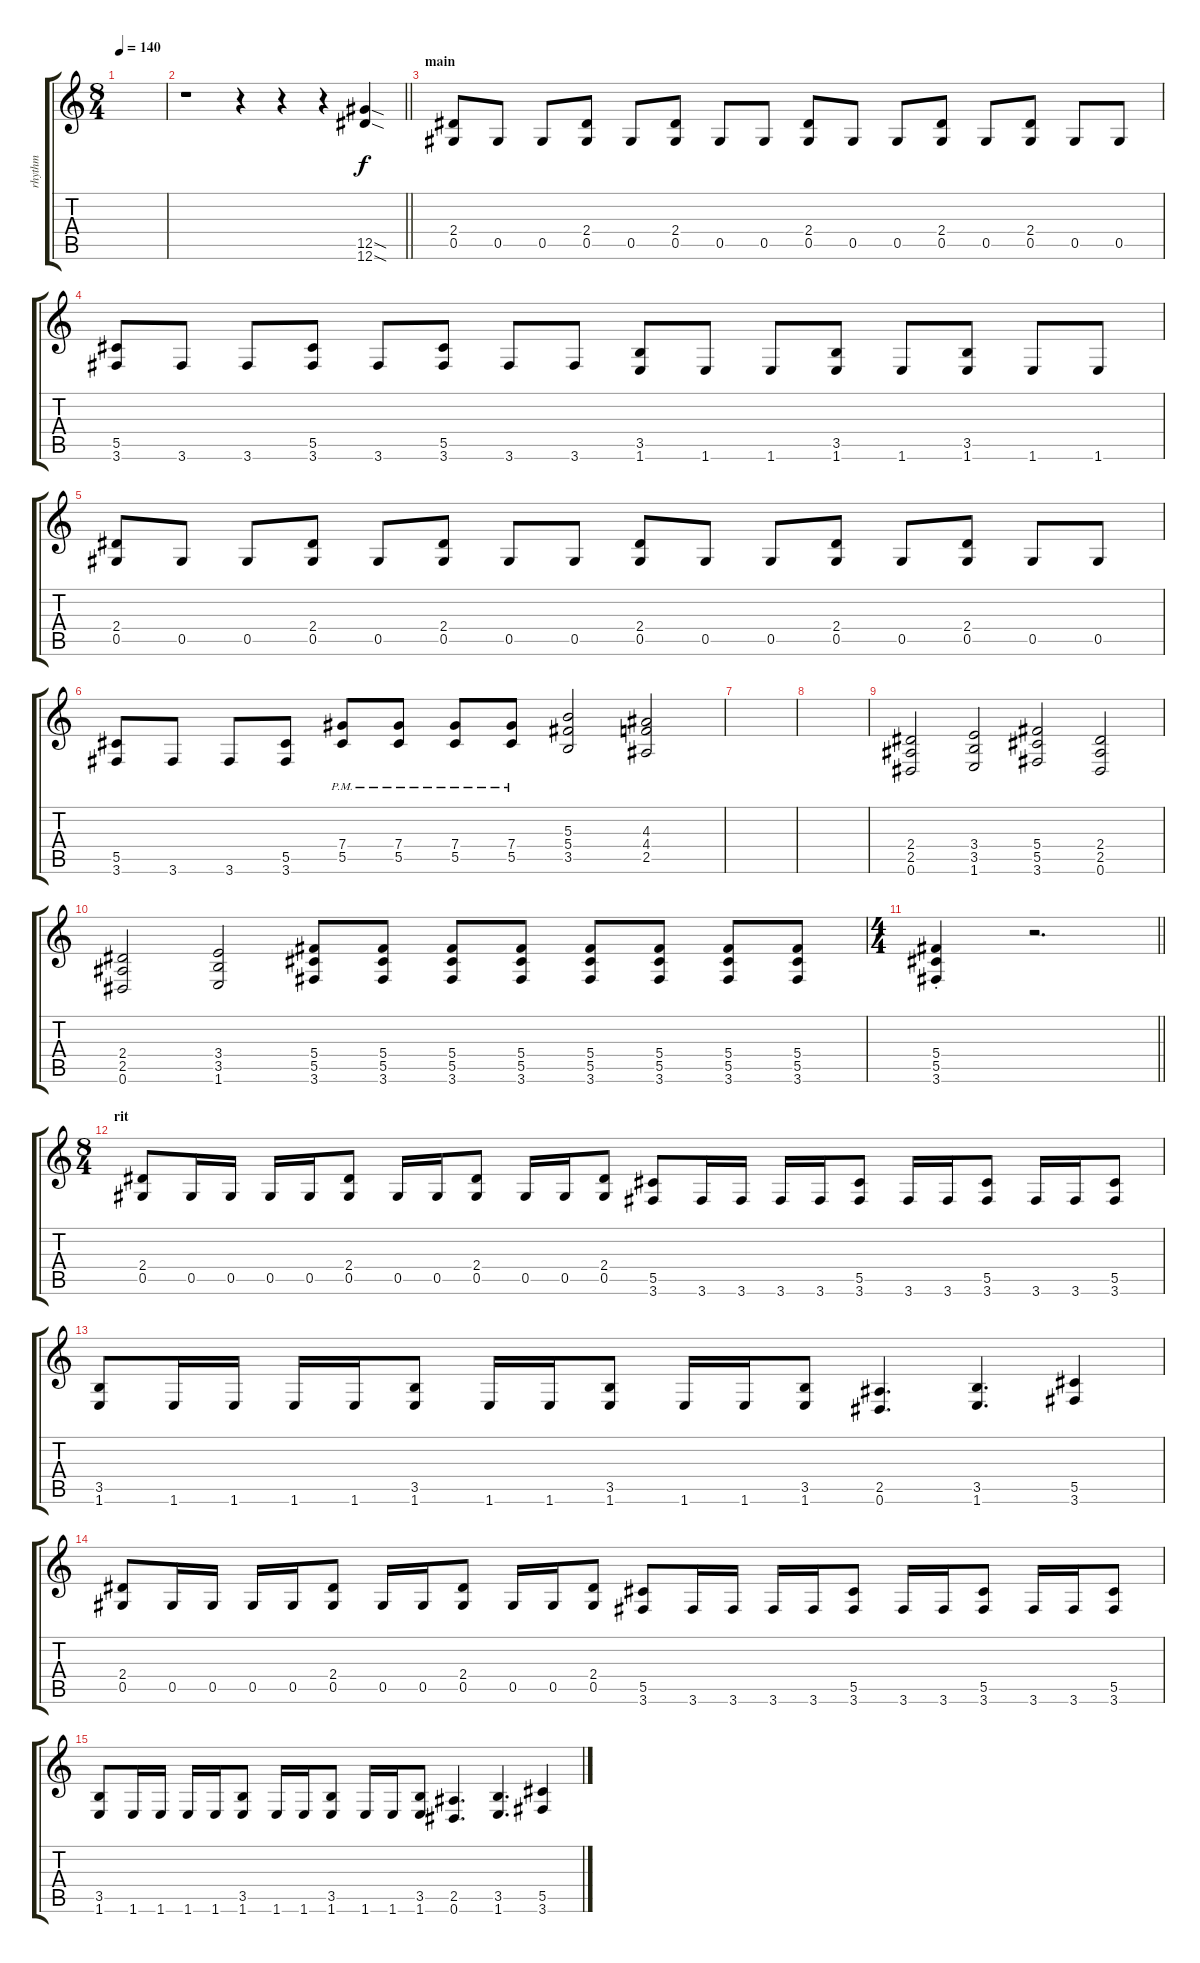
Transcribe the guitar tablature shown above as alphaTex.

\track ("rhythm" "rhythm") {instrument distortionguitar}
\staff {score tabs}
\tuning (Eb4 Bb3 Gb3 Db3 Ab2 Eb2) {hide}
\ts (8 4)
\tempo 140
\clef g2
\ks c
|
\barLineRight lightlight
r.1 r.4 r.4 r.4 (12.5{sod} 12.6{sod}).4{dy f} |
\section ("" "main")
(2.4 0.5).8 0.5.8 0.5.8 (2.4 0.5).8 0.5.8 (2.4 0.5).8 0.5.8 0.5.8 (2.4 0.5).8 0.5.8 0.5.8 (2.4 0.5).8 0.5.8 (2.4 0.5).8 0.5.8 0.5.8 |
(5.5 3.6).8 3.6.8 3.6.8 (5.5 3.6).8 3.6.8 (5.5 3.6).8 3.6.8 3.6.8 (3.5 1.6).8 1.6.8 1.6.8 (3.5 1.6).8 1.6.8 (3.5 1.6).8 1.6.8 1.6.8 |
(2.4 0.5).8 0.5.8 0.5.8 (2.4 0.5).8 0.5.8 (2.4 0.5).8 0.5.8 0.5.8 (2.4 0.5).8 0.5.8 0.5.8 (2.4 0.5).8 0.5.8 (2.4 0.5).8 0.5.8 0.5.8 |
(5.5 3.6).8 3.6.8 3.6.8 (5.5 3.6).8 (7.4{pm} 5.5{pm}).8 (7.4{pm} 5.5{pm}).8 (7.4{pm} 5.5{pm}).8 (7.4{pm} 5.5{pm}).8 (5.3 5.4 3.5).2 (4.3 4.4 2.5).2 |
|
|
(2.4 2.5 0.6).2 (3.4 3.5 1.6).2 (5.4 5.5 3.6).2 (2.4 2.5 0.6).2 |
(2.4 2.5 0.6).2 (3.4 3.5 1.6).2 (5.4 5.5 3.6).8 (5.4 5.5 3.6).8 (5.4 5.5 3.6).8 (5.4 5.5 3.6).8 (5.4 5.5 3.6).8 (5.4 5.5 3.6).8 (5.4 5.5 3.6).8 (5.4 5.5 3.6).8 |
\ts (4 4)
\barLineRight lightlight
(5.4{st} 5.5{st} 3.6{st}).4 r.2{d} |
\ts (8 4)
\section ("" "rit")
(2.4 0.5).8 0.5.16 0.5.16 0.5.16 0.5.16 (2.4 0.5).8 0.5.16 0.5.16 (2.4 0.5).8 0.5.16 0.5.16 (2.4 0.5).8 (5.5 3.6).8 3.6.16 3.6.16 3.6.16 3.6.16 (5.5 3.6).8 3.6.16 3.6.16 (5.5 3.6).8 3.6.16 3.6.16 (5.5 3.6).8 |
(3.5 1.6).8 1.6.16 1.6.16 1.6.16 1.6.16 (3.5 1.6).8 1.6.16 1.6.16 (3.5 1.6).8 1.6.16 1.6.16 (3.5 1.6).8 (2.5 0.6).4{d} (3.5 1.6).4{d} (5.5 3.6).4 |
(2.4 0.5).8 0.5.16 0.5.16 0.5.16 0.5.16 (2.4 0.5).8 0.5.16 0.5.16 (2.4 0.5).8 0.5.16 0.5.16 (2.4 0.5).8 (5.5 3.6).8 3.6.16 3.6.16 3.6.16 3.6.16 (5.5 3.6).8 3.6.16 3.6.16 (5.5 3.6).8 3.6.16 3.6.16 (5.5 3.6).8 |
(3.5 1.6).8 1.6.16 1.6.16 1.6.16 1.6.16 (3.5 1.6).8 1.6.16 1.6.16 (3.5 1.6).8 1.6.16 1.6.16 (3.5 1.6).8 (2.5 0.6).4{d} (3.5 1.6).4{d} (5.5 3.6).4
